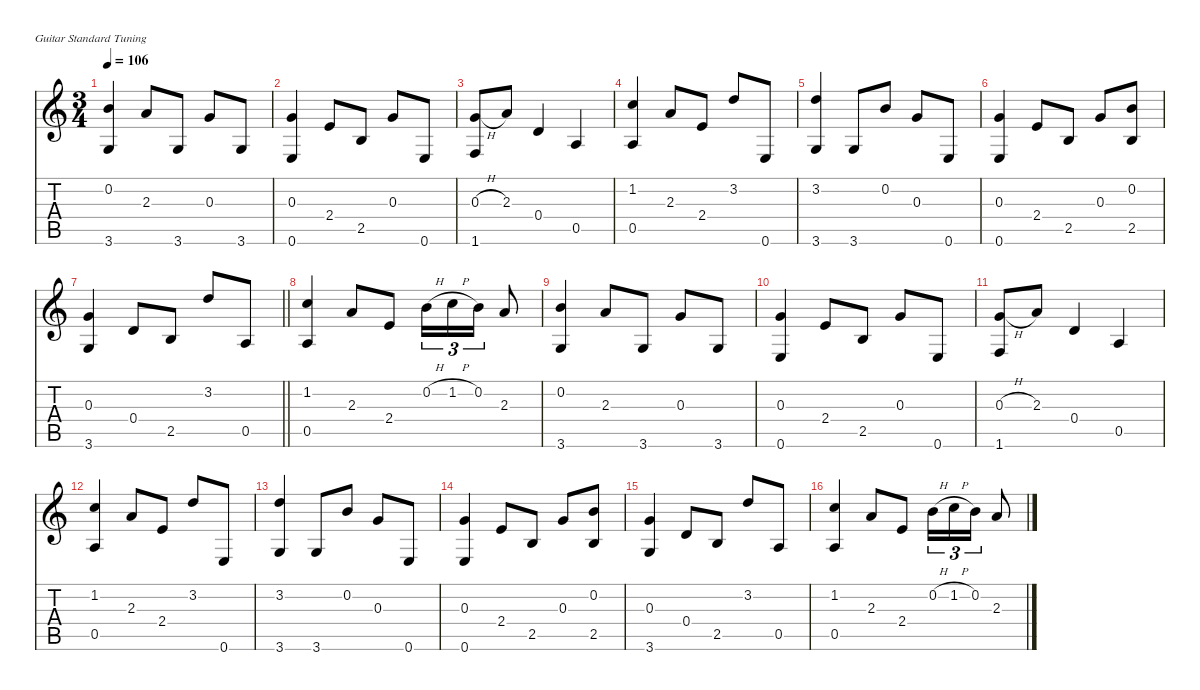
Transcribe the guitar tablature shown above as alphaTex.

\defaultSystemsLayout 4
\hideDynamics
\bracketExtendMode nobrackets
\singleTrackTrackNamePolicy hidden
\multiTrackTrackNamePolicy hidden
\otherSystemsTrackNameOrientation horizontal
\track ("Kirk Hammett" "dist.guit.") {defaultSystemsLayout 8 instrument distortionguitar}
\staff {score tabs}
\tuning (E4 B3 G3 D3 A2 E2)
\ts (3 4)
\tempo 106
\clef g2
\ks c
(0.2 3.6).4{dy f beam Up} 2.3.8{beam Up} 3.6.8{beam Up} 0.3.8{beam Up} 3.6.8{beam Up} |
(0.3 0.6).4{beam Up} 2.4.8{beam Up} 2.5.8{beam Up} 0.3.8{beam Up} 0.6.8{beam Up} |
(0.3{h} 1.6).8{beam Up} 2.3.8{beam Up} 0.4.4{beam Up} 0.5.4{beam Up} |
(1.2 0.5).4{beam Up} 2.3.8{beam Up} 2.4.8{beam Up} 3.2.8{beam Up} 0.6.8{beam Up} |
(3.2 3.6).4{beam Up} 3.6.8{beam Up} 0.2.8{beam Up} 0.3.8{beam Up} 0.6.8{beam Up} |
(0.3 0.6).4{beam Up} 2.4.8{beam Up} 2.5.8{beam Up} 0.3.8{beam Up} (0.2 2.5).8{beam Up} |
\barLineRight lightlight
(0.3 3.6).4{beam Up} 0.4.8{beam Up} 2.5.8{beam Up} 3.2.8{beam Up} 0.5.8{beam Up} |
(1.2 0.5).4{beam Up} 2.3.8{beam Up} 2.4.8{beam Up} 0.2{h}.16{tu (3 2) beam Down} 1.2{h}.16{tu (3 2) beam Down} 0.2.16{tu (3 2) beam Down} 2.3.8{beam Up} |
(0.2 3.6).4{beam Up} 2.3.8{beam Up} 3.6.8{beam Up} 0.3.8{beam Up} 3.6.8{beam Up} |
(0.3 0.6).4{beam Up} 2.4.8{beam Up} 2.5.8{beam Up} 0.3.8{beam Up} 0.6.8{beam Up} |
(0.3{h} 1.6).8{beam Up} 2.3.8{beam Up} 0.4.4{beam Up} 0.5.4{beam Up} |
(1.2 0.5).4{beam Up} 2.3.8{beam Up} 2.4.8{beam Up} 3.2.8{beam Up} 0.6.8{beam Up} |
(3.2 3.6).4{beam Up} 3.6.8{beam Up} 0.2.8{beam Up} 0.3.8{beam Up} 0.6.8{beam Up} |
(0.3 0.6).4{beam Up} 2.4.8{beam Up} 2.5.8{beam Up} 0.3.8{beam Up} (0.2 2.5).8{beam Up} |
(0.3 3.6).4{beam Up} 0.4.8{beam Up} 2.5.8{beam Up} 3.2.8{beam Up} 0.5.8{beam Up} |
(1.2 0.5).4{beam Up} 2.3.8{beam Up} 2.4.8{beam Up} 0.2{h}.16{tu (3 2) beam Down} 1.2{h}.16{tu (3 2) beam Down} 0.2.16{tu (3 2) beam Down} 2.3.8{beam Up}
